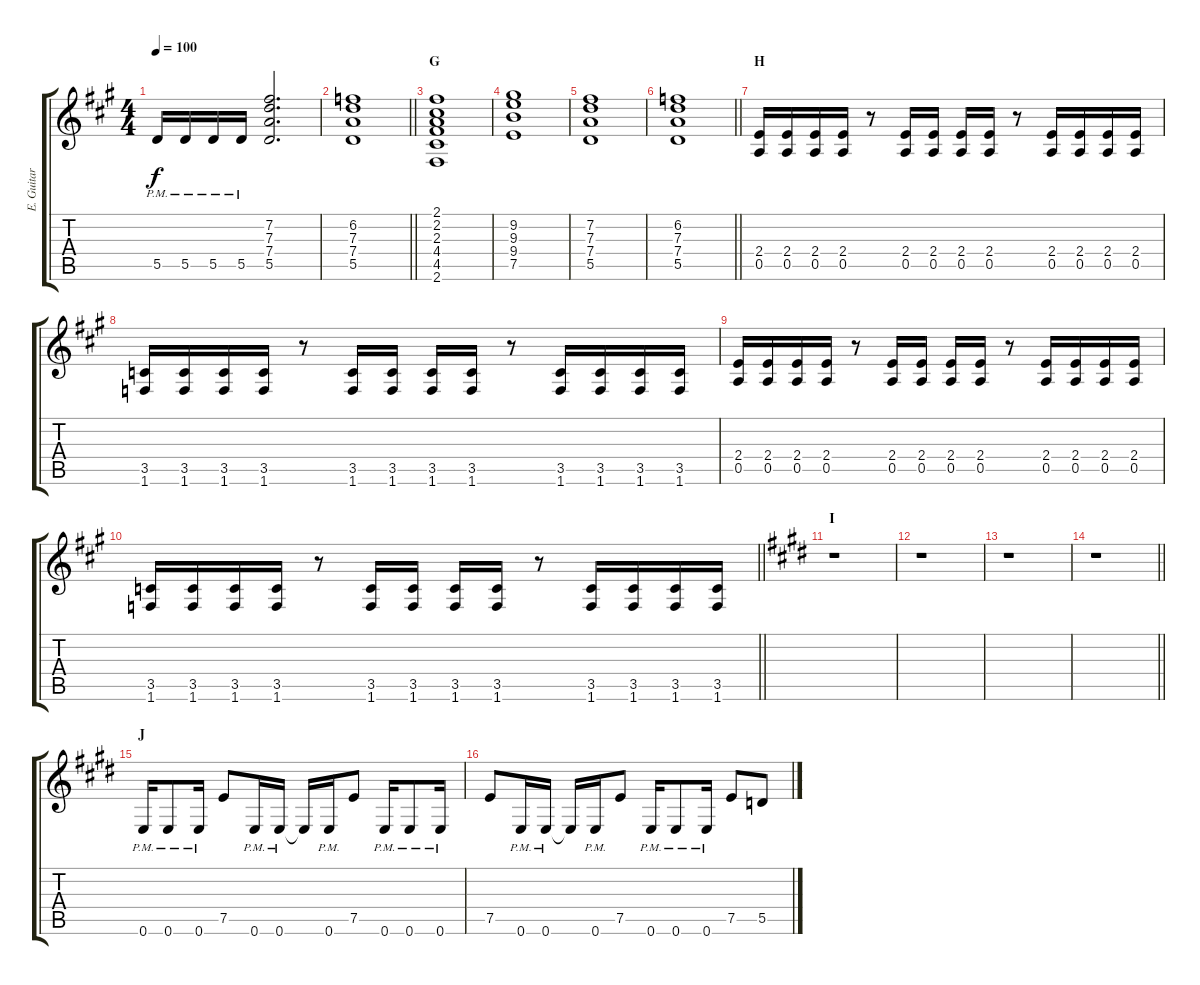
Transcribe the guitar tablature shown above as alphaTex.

\track ("E. Guitar II" "E. Guitar ") {instrument overdrivenguitar}
\staff {score tabs}
\tuning (E4 B3 G3 D3 A2 E2) {hide}
\ts (4 4)
\tempo 100
\clef g2
\ks a
5.5{pm}.16{dy f} 5.5{pm}.16 5.5{pm}.16 5.5{pm}.16 (7.2 7.3 7.4 5.5).2{d} |
\barLineRight lightlight
(6.2 7.3 7.4 5.5).1 |
\section ("" "G")
(2.1 2.2 2.3 4.4 4.5 2.6).1 |
(9.2 9.3 9.4 7.5).1 |
(7.2 7.3 7.4 5.5).1 |
\barLineRight lightlight
(6.2 7.3 7.4 5.5).1 |
\section ("" "H")
(2.4 0.5).16 (2.4 0.5).16 (2.4 0.5).16 (2.4 0.5).16 r.8 (2.4 0.5).16 (2.4 0.5).16 (2.4 0.5).16 (2.4 0.5).16 r.8 (2.4 0.5).16 (2.4 0.5).16 (2.4 0.5).16 (2.4 0.5).16 |
(3.5 1.6).16 (3.5 1.6).16 (3.5 1.6).16 (3.5 1.6).16 r.8 (3.5 1.6).16 (3.5 1.6).16 (3.5 1.6).16 (3.5 1.6).16 r.8 (3.5 1.6).16 (3.5 1.6).16 (3.5 1.6).16 (3.5 1.6).16 |
(2.4 0.5).16 (2.4 0.5).16 (2.4 0.5).16 (2.4 0.5).16 r.8 (2.4 0.5).16 (2.4 0.5).16 (2.4 0.5).16 (2.4 0.5).16 r.8 (2.4 0.5).16 (2.4 0.5).16 (2.4 0.5).16 (2.4 0.5).16 |
\barLineRight lightlight
(3.5 1.6).16 (3.5 1.6).16 (3.5 1.6).16 (3.5 1.6).16 r.8 (3.5 1.6).16 (3.5 1.6).16 (3.5 1.6).16 (3.5 1.6).16 r.8 (3.5 1.6).16 (3.5 1.6).16 (3.5 1.6).16 (3.5 1.6).16 |
\section ("" "I")
\ks e
r.1 |
r.1 |
r.1 |
\barLineRight lightlight
r.1 |
\section ("" "J")
0.6{pm}.16 0.6{pm}.8 0.6{pm}.16 7.5.8 0.6{pm}.16 0.6{pm}.16 0.6{t}.16 0.6{pm}.16 7.5.8 0.6{pm}.16 0.6{pm}.8 0.6{pm}.16 |
7.5.8 0.6{pm}.16 0.6{pm}.16 0.6{t}.16 0.6{pm}.16 7.5.8 0.6{pm}.16 0.6{pm}.8 0.6{pm}.16 7.5.8 5.5.8
